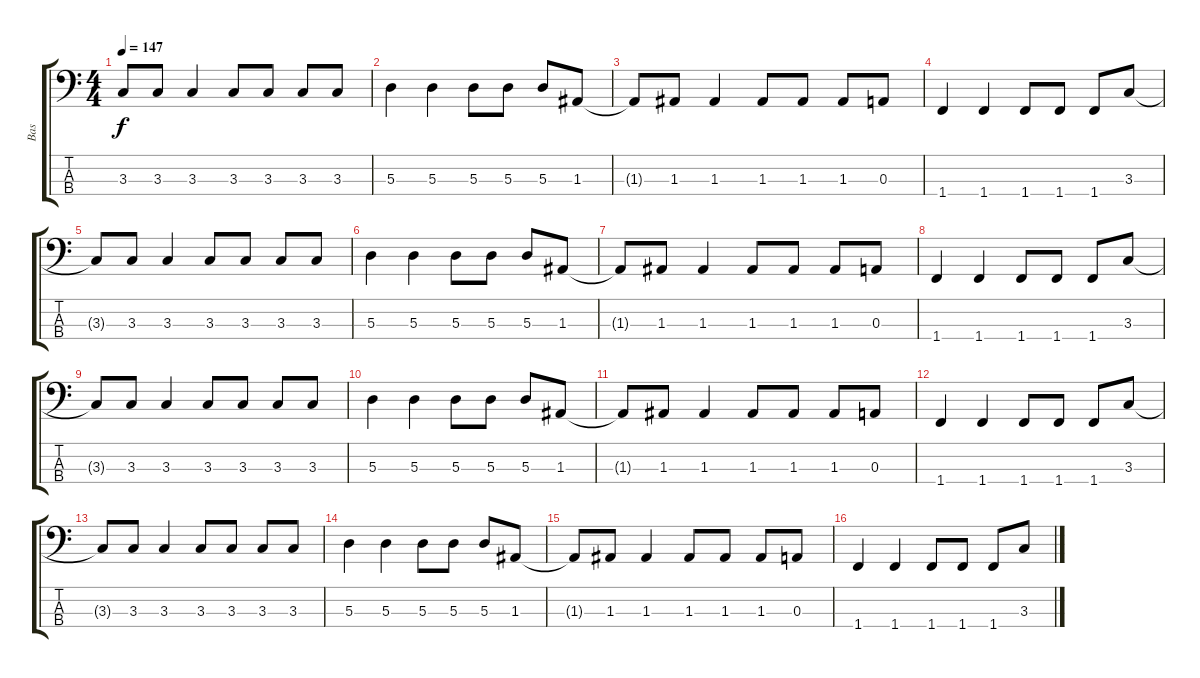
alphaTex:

\track ("Bas" "Bas") {instrument electricbasspick}
\staff {score tabs}
\tuning (G2 D2 A1 E1) {hide}
\ts (4 4)
\tempo 147
\clef f4
\ks c
3.3{t}.8{dy f} 3.3.8 3.3.4 3.3.8 3.3.8 3.3.8 3.3.8 |
5.3.4 5.3.4 5.3.8 5.3.8 5.3.8 1.3.8 |
1.3{t}.8 1.3.8 1.3.4 1.3.8 1.3.8 1.3.8 0.3.8 |
1.4.4 1.4.4 1.4.8 1.4.8 1.4.8 3.3.8 |
3.3{t}.8 3.3.8 3.3.4 3.3.8 3.3.8 3.3.8 3.3.8 |
5.3.4 5.3.4 5.3.8 5.3.8 5.3.8 1.3.8 |
1.3{t}.8 1.3.8 1.3.4 1.3.8 1.3.8 1.3.8 0.3.8 |
1.4.4 1.4.4 1.4.8 1.4.8 1.4.8 3.3.8 |
3.3{t}.8 3.3.8 3.3.4 3.3.8 3.3.8 3.3.8 3.3.8 |
5.3.4 5.3.4 5.3.8 5.3.8 5.3.8 1.3.8 |
1.3{t}.8 1.3.8 1.3.4 1.3.8 1.3.8 1.3.8 0.3.8 |
1.4.4 1.4.4 1.4.8 1.4.8 1.4.8 3.3.8 |
3.3{t}.8 3.3.8 3.3.4 3.3.8 3.3.8 3.3.8 3.3.8 |
5.3.4 5.3.4 5.3.8 5.3.8 5.3.8 1.3.8 |
1.3{t}.8 1.3.8 1.3.4 1.3.8 1.3.8 1.3.8 0.3.8 |
1.4.4 1.4.4 1.4.8 1.4.8 1.4.8 3.3.8
